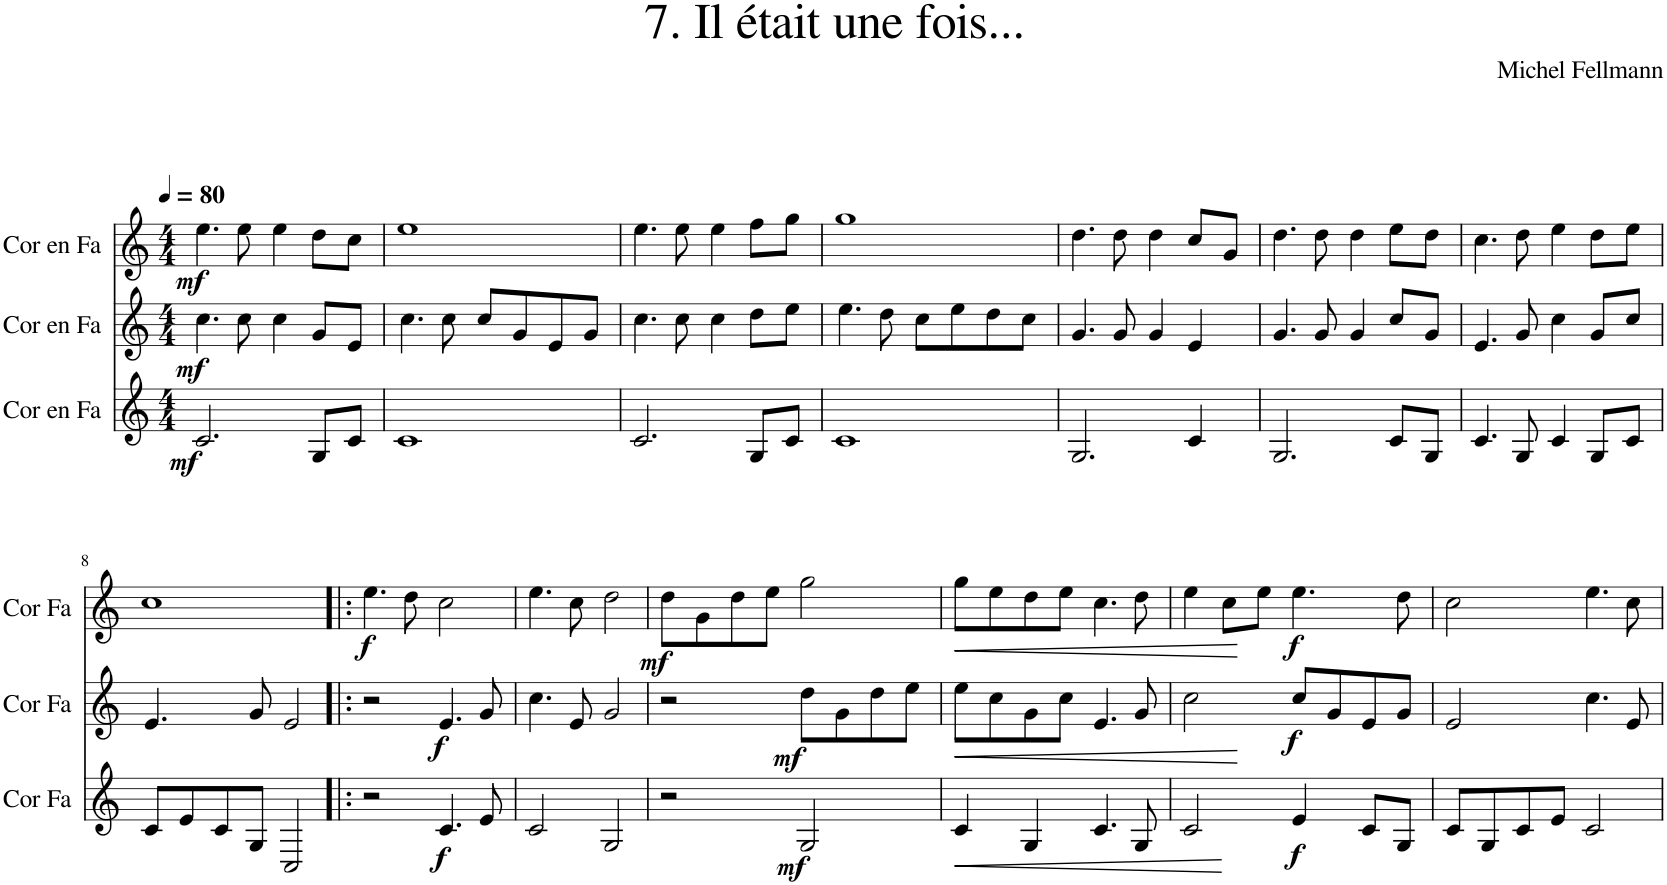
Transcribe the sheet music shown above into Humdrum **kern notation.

**kern	**dynam	**kern	**dynam	**kern	**dynam
*part3	*part3	*part2	*part2	*part1	*part1
*staff3	*staff3	*staff2	*staff2	*staff1	*staff1
*I"Cor en Fa	*	*I"Cor en Fa	*	*I"Cor en Fa	*
*I'Cor Fa	*	*I'Cor Fa	*	*I'Cor Fa	*
*clefG2	*	*clefG2	*	*clefG2	*
*Trd4c7	*	*Trd4c7	*	*Trd4c7	*
*k[]	*	*k[]	*	*k[]	*
*M4/4	*	*M4/4	*	*M4/4	*
*MM80	*	*MM80	*	*MM80	*
=1	=1	=1	=1	=1	=1
!	!LO:DY:b	!	!LO:DY:b	!	!LO:DY:b
2.c/	mf	4.cc\	mf	4.ee\	mf
.	.	8cc\	.	8ee\	.
.	.	4cc\	.	4ee\	.
8G/L	.	8g/L	.	8dd\L	.
8c/J	.	8e/J	.	8cc\J	.
=2	=2	=2	=2	=2	=2
1c	.	4.cc\	.	1ee	.
.	.	8cc\	.	.	.
.	.	8cc/L	.	.	.
.	.	8g/	.	.	.
.	.	8e/	.	.	.
.	.	8g/J	.	.	.
=3	=3	=3	=3	=3	=3
2.c/	.	4.cc\	.	4.ee\	.
.	.	8cc\	.	8ee\	.
.	.	4cc\	.	4ee\	.
8G/L	.	8dd\L	.	8ff\L	.
8c/J	.	8ee\J	.	8gg\J	.
=4	=4	=4	=4	=4	=4
1c	.	4.ee\	.	1gg	.
.	.	8dd\	.	.	.
.	.	8cc\L	.	.	.
.	.	8ee\	.	.	.
.	.	8dd\	.	.	.
.	.	8cc\J	.	.	.
=5	=5	=5	=5	=5	=5
2.G/	.	4.g/	.	4.dd\	.
.	.	8g/	.	8dd\	.
.	.	4g/	.	4dd\	.
4c/	.	4e/	.	8cc/L	.
.	.	.	.	8g/J	.
=6	=6	=6	=6	=6	=6
2.G/	.	4.g/	.	4.dd\	.
.	.	8g/	.	8dd\	.
.	.	4g/	.	4dd\	.
8c/L	.	8cc/L	.	8ee\L	.
8G/J	.	8g/J	.	8dd\J	.
=7	=7	=7	=7	=7	=7
4.c/	.	4.e/	.	4.cc\	.
8G/	.	8g/	.	8dd\	.
4c/	.	4cc\	.	4ee\	.
8G/L	.	8g/L	.	8dd\L	.
8c/J	.	8cc/J	.	8ee\J	.
!!LO:LB:g=z
=8	=8	=8	=8	=8	=8
8c/L	.	4.e/	.	1cc	.
8e/	.	.	.	.	.
8c/	.	.	.	.	.
8G/J	.	8g/	.	.	.
2C/	.	2e/	.	.	.
=9!|:	=9!|:	=9!|:	=9!|:	=9!|:	=9!|:
!	!	!	!	!	!LO:DY:b
2r	.	2r	.	4.ee\	f
.	.	.	.	8dd\	.
!	!LO:DY:b	!	!LO:DY:b	!	!
4.c/	f	4.e/	f	2cc\	.
8e/	.	8g/	.	.	.
=10	=10	=10	=10	=10	=10
2c/	.	4.cc\	.	4.ee\	.
.	.	8e/	.	8cc\	.
2G/	.	2g/	.	2dd\	.
=11	=11	=11	=11	=11	=11
!	!	!	!	!	!LO:DY:b
2r	.	2r	.	8dd\L	mf
.	.	.	.	8g\	.
.	.	.	.	8dd\	.
.	.	.	.	8ee\J	.
!	!LO:DY:b	!	!LO:DY:b	!	!
2G/	mf	8dd\L	mf	2gg\	.
.	.	8g\	.	.	.
.	.	8dd\	.	.	.
.	.	8ee\J	.	.	.
=12	=12	=12	=12	=12	=12
!	!LO:HP:b	!	!LO:HP:b	!	!LO:HP:b
4c/	<	8ee\L	<	8gg\L	<
.	.	8cc\	.	8ee\	.
4G/	.	8g\	.	8dd\	.
.	.	8cc\J	.	8ee\J	.
4.c/	.	4.e/	.	4.cc\	.
8G/	.	8g/	.	8dd\	.
.	[	.	[	.	[
=13	=13	=13	=13	=13	=13
2c/	.	2cc\	.	4ee\	.
.	.	.	.	8cc\L	.
.	.	.	.	8ee\J	.
!	!LO:DY:b	!	!LO:DY:b	!	!LO:DY:b
4e/	f	8cc/L	f	4.ee\	f
.	.	8g/	.	.	.
8c/L	.	8e/	.	.	.
8G/J	.	8g/J	.	8dd\	.
=14	=14	=14	=14	=14	=14
8c/L	.	2e/	.	2cc\	.
8G/	.	.	.	.	.
8c/	.	.	.	.	.
8e/J	.	.	.	.	.
2c/	.	4.cc\	.	4.ee\	.
.	.	8e/	.	8cc\	.
=	=	=	=	=	=
*-	*-	*-	*-	*-	*-
